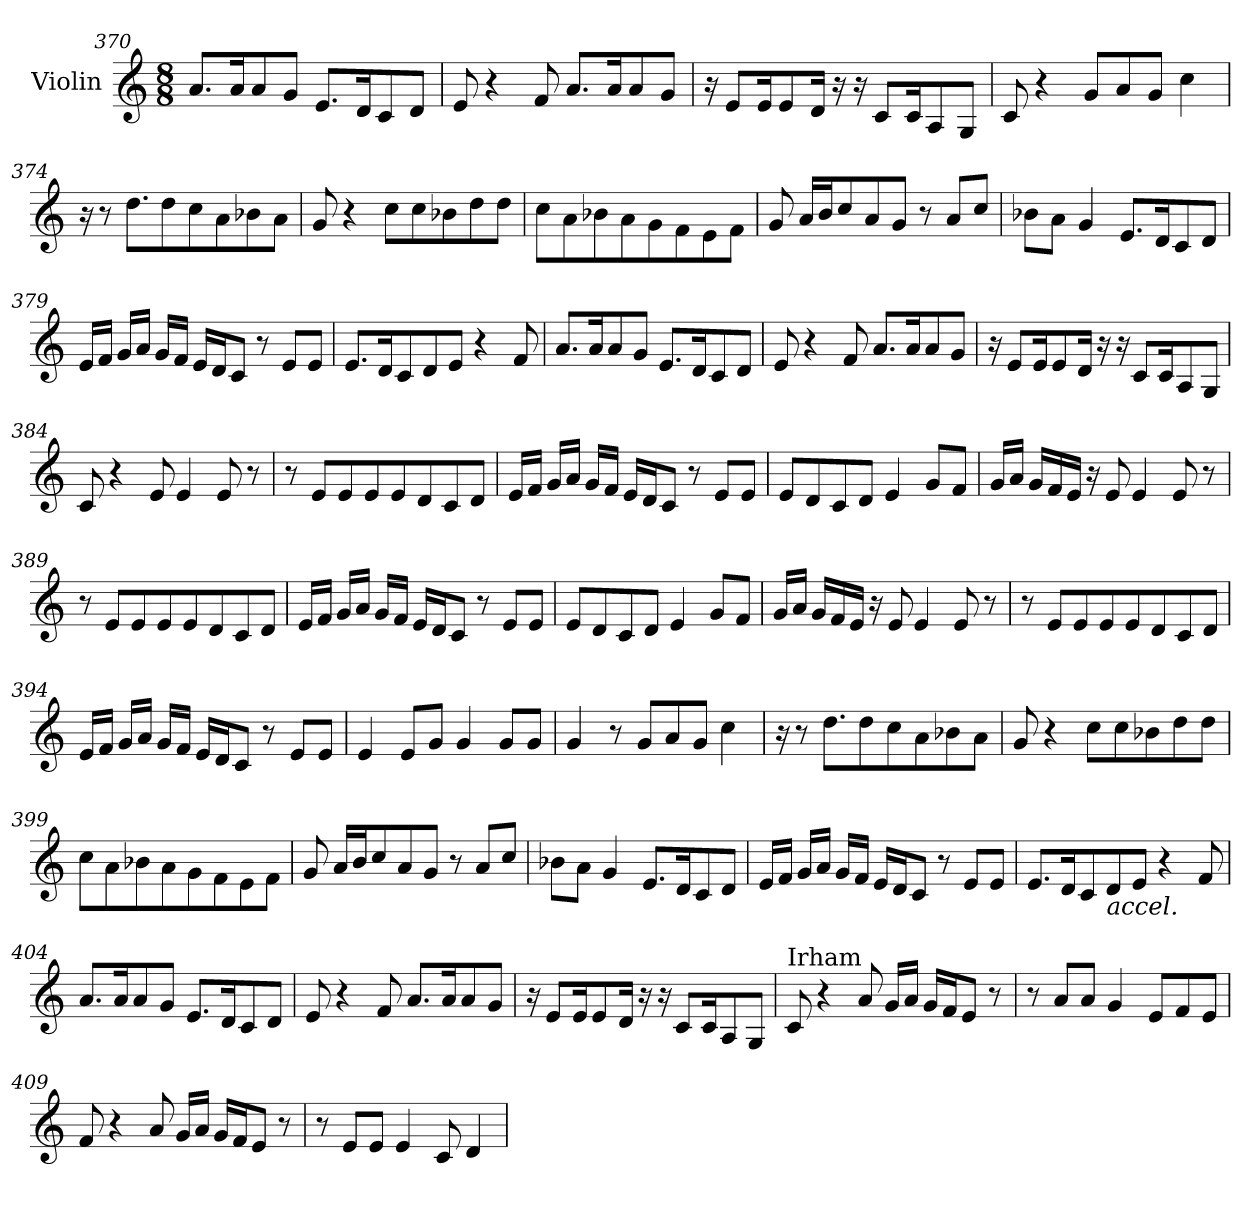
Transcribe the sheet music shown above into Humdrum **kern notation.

**kern
*part1
*staff1
*I"Violin
!!LO:LB:g=z
*clefG2
*k[]
*M8/8
=370
8.a/L
16a/K
8a/
8g/J
8.e/L
16d/K
8c/
8d/J
=371
8e/
4r
8f/
8.a/L
16a/K
8a/
8g/J
=372
16r
8e/L
16e/K
8e/
16d/Jk
16r
16r
8c/L
16c/K
8A/
8G/J
=373
8c/
4r
8g/L
8a/
8g/J
4cc\
!!LO:LB:g=z
=374
16r
8r
8.dd\L
8dd\
8cc\
8a\
8b-X\
8a\J
=375
8g/
4r
8cc\L
8cc\
8b-X\
8dd\
8dd\J
=376
8cc\L
8a\
8b-X\
8a\
8g\
8f\
8e\
8f\J
=377
8g/
16a/LL
16b/J
8cc/
8a/
8g/J
8r
8a/L
8cc/J
!!LO:LB:g=z
=378
8b-X\L
8a\J
4g/
8.e/L
16d/K
8c/
8d/J
=379
16e/LL
16f/JJ
16g/LL
16a/JJ
16g/LL
16f/JJ
16e/LL
16d/J
8c/J
8r
8e/L
8e/J
=380
8.e/L
16d/K
8c/
8d/
8e/J
4r
8f/
=381
8.a/L
16a/K
8a/
8g/J
8.e/L
16d/K
8c/
8d/J
!!LO:LB:g=z
=382
8e/
4r
8f/
8.a/L
16a/K
8a/
8g/J
=383
16r
8e/L
16e/K
8e/
16d/Jk
16r
16r
8c/L
16c/K
8A/
8G/J
=384
8c/
4r
8e/
4e/
8e/
8r
=385
*MM70
8r
8e/L
8e/
8e/
8e/
8d/
8c/
8d/J
!!LO:PB:g=z
=386
16e/LL
16f/JJ
16g/LL
16a/JJ
16g/LL
16f/JJ
16e/LL
16d/J
8c/J
8r
8e/L
8e/J
=387
8e/L
8d/
8c/
8d/J
4e/
8g/L
8f/J
=388
16g/LL
16a/JJ
16g/LL
16f/
16e/JJ
16r
8e/
4e/
8e/
8r
=389
8r
8e/L
8e/
8e/
8e/
8d/
8c/
8d/J
!!LO:LB:g=z
=390
16e/LL
16f/JJ
16g/LL
16a/JJ
16g/LL
16f/JJ
16e/LL
16d/J
8c/J
8r
8e/L
8e/J
=391
8e/L
8d/
8c/
8d/J
4e/
8g/L
8f/J
=392
16g/LL
16a/JJ
16g/LL
16f/
16e/JJ
16r
8e/
4e/
8e/
8r
=393
8r
8e/L
8e/
8e/
8e/
8d/
8c/
8d/J
!!LO:LB:g=z
=394
16e/LL
16f/JJ
16g/LL
16a/JJ
16g/LL
16f/JJ
16e/LL
16d/J
8c/J
8r
8e/L
8e/J
=395
4e/
8e/L
8g/J
4g/
8g/L
8g/J
=396
4g/
8r
8g/L
8a/
8g/J
4cc\
=397
16r
8r
8.dd\L
8dd\
8cc\
8a\
8b-X\
8a\J
!!LO:LB:g=z
=398
8g/
4r
8cc\L
8cc\
8b-X\
8dd\
8dd\J
=399
8cc\L
8a\
8b-X\
8a\
8g\
8f\
8e\
8f\J
=400
8g/
16a/LL
16b/J
8cc/
8a/
8g/J
8r
8a/L
8cc/J
=401
8b-X\L
8a\J
4g/
8.e/L
16d/K
8c/
8d/J
!!LO:LB:g=z
=402
16e/LL
16f/JJ
16g/LL
16a/JJ
16g/LL
16f/JJ
16e/LL
16d/J
8c/J
8r
8e/L
8e/J
=403
8.e/L
16d/K
8c/
!LO:TX:b:i:t=accel.
8d/
8e/J
4r
8f/
=404
8.a/L
16a/K
8a/
8g/J
8.e/L
16d/K
8c/
8d/J
=405
8e/
4r
8f/
8.a/L
16a/K
8a/
8g/J
!!LO:LB:g=z
=406
16r
8e/L
16e/K
8e/
16d/Jk
16r
16r
8c/L
16c/K
8A/
8G/J
=407
*MM90
!LO:TX:a:t=Irham
8c/
4r
8a/
16g/LL
16a/JJ
16g/LL
16f/J
8e/J
8r
=408
8r
8a/L
8a/J
4g/
8e/L
8f/
8e/J
=409
8f/
4r
8a/
16g/LL
16a/JJ
16g/LL
16f/J
8e/J
8r
!!LO:LB:g=z
=410
8r
8e/L
8e/J
4e/
8c/
4d/
=
*-
